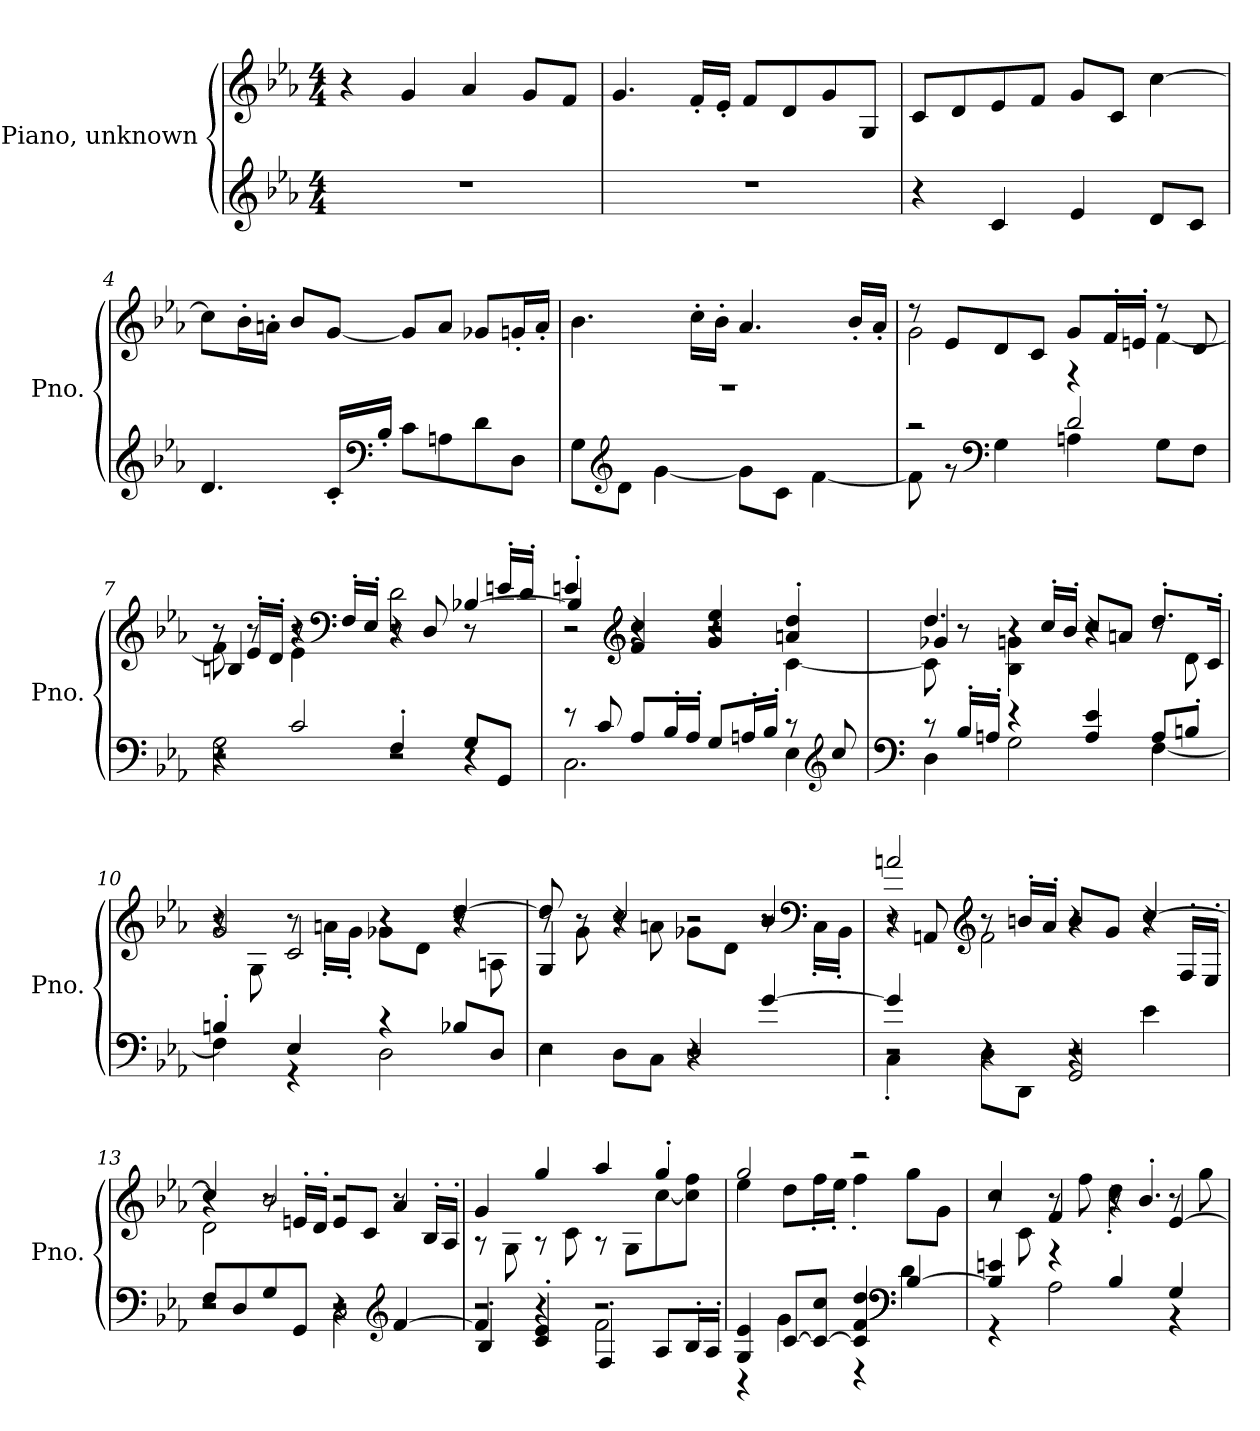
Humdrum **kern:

**kern	**kern
*part1	*part1
*staff2	*staff1
*I"Piano, unknown	*
*I'Pno.	*
*clefG2	*clefG2
*k[b-e-a-]	*k[b-e-a-]
*M4/4	*M4/4
*MM120	*MM120
=1	=1
1r	4r
.	4g/
.	4a-/
.	8g/L
.	8f/J
=2	=2
1r	4.g/
.	16f'/LL
.	16e-'/JJ
.	8f/L
.	8d/
.	8g/
.	8G/J
=3	=3
4r	8c/L
.	8d/
4c/	8e-/
.	8f/J
4e-/	8g/L
.	8c/J
8d/L	[4cc\
8c/J	.
=4	=4
4.d/	8cc\L]
.	16b-'\L
.	16an'\JJ
.	8b-/L
16c'/LL	[8g/J
*clefF4	*
16B-'/JJ	.
8c\L	8g/L]
8An\	8a/J
8d\	8g-X/L
8D\J	16gn'/L
.	16a'/JJ
!!LO:LB:g=z
=5	=5
*^	*
1r	8G\L	4.b-\
*clefG2	*	*
.	8d\J	.
.	[4g\	.
.	.	16cc'\LL
.	.	16b-'\JJ
.	8g\L]	4.a-/
.	8c\J	.
.	[4f\	.
.	.	16b-'/LL
.	.	16a-'/JJ
=6	=6	=6
*	*	*^
2r	8f\]	8r	2g\
.	8r	8e-/L	.
*clefF4	*	*	*
.	4G\	8d/	.
.	.	8c/J	.
2d/	4An\	8g/L	4r
.	.	16f'/L	.
.	.	16en'/JJ	.
.	8G\L	8r	[4f\
.	8F\J	8d/	.
=7	=7	=7	=7
*	*^	*	*^
4r	2G\	2r	8r	8f\]	4Bn/
.	.	.	16e-'/LL	8r	.
.	.	.	16d'/JJ	.	.
2c/	.	.	8r	4e-\	4r
*	*	*	*clefF4	*	*
.	.	.	16F'/LL	.	.
.	.	.	16E-'/JJ	.	.
.	2r	4F'/	8r	2d\	4r
.	.	.	8D/	.	.
4r	.	8G/L	8r	.	[4B-X/
.	.	8GG/J	16en'/LL	.	.
.	.	.	16d'/JJ	.	.
*	*v	*v	*	*	*
!!LO:LB:g=z	!!	!!
=8	=8	=8	=8	=8
8r	2.C\	4en'/	2r	4B-/]
8c/	.	.	.	.
*	*	*clefG2	*	*
8A-/L	.	4f/ 4cc/	.	4r
16B-'/L	.	.	.	.
16A-'/JJ	.	.	.	.
8G/L	.	4g/ 4ee-/	4r	2r
16An'/L	.	.	.	.
16B-'/JJ	.	.	.	.
8r	4E-\	4an/' 4dd/'	[4c\	.
*clefG2	*	*	*	*
8cc/	.	.	.	.
=9	=9	=9	=9	=9
*clefF4	*	*	*	*
8r	4D\	4.dd/	8c\]	4g-X/
16B-'/LL	.	.	8r	.
16An'/JJ	.	.	.	.
4r	2G\	.	4B-\ 4gn\	4r
.	.	16cc'/LL	.	.
.	.	16b-'/JJ	.	.
4A/ 4e-/	.	8cc/L	4r	2r
.	.	8an/J	.	.
8A/L	[4F\	8.dd'/L	8r	.
8Bn'/J	.	.	8d\	.
.	.	16c'/Jk	.	.
=10	=10	=10	=10	=10
4Bn'/	4F\]	2g/	8r	4r
.	.	.	8G\	.
4E-/	4r	.	8r	2c/
.	.	.	16an'\LL	.
.	.	.	16g'\JJ	.
4r	2D\	4r	8g-X\L	.
.	.	.	8d\J	.
8B-X/L	.	[4dd/	8r	4r
8D/J	.	.	8An\	.
!!LO:LB:g=z	!!	!!
=11	=11	=11	=11	=11
*	*^	*	*	*
2r	4E-\	2r	8dd/]	8r	4G/
.	.	.	8r	8g\	.
.	8D\L	.	2cc/	8r	4r
.	8C\J	.	.	8an\	.
4r	2r	2D/	.	8g-X\L	2r
.	.	.	.	8d\J	.
[4g/	.	.	4b-/	8r	.
*	*	*	*clefF4	*	*
.	.	.	.	16C'\LL	.
.	.	.	.	16BB-'\JJ	.
=12	=12	=12	=12	=12	=12
4g/]	4C'\	2r	2an/	4r	8r
.	.	.	.	.	8AAn/
*	*	*	*clefG2	*	*
4r	8D\L	.	.	2f\	8r
.	8DD\J	.	.	.	16bn'/LL
.	.	.	.	.	16a'/JJ
2r	4r	2GG/	4r	.	8b/L
.	.	.	.	.	8g/J
.	4e-\	.	[4cc/	4r	8r
.	.	.	.	.	16F'/LL
.	.	.	.	.	16E-'/JJ
=13	=13	=13	=13	=13	=13
2r	2r	8F/L	4cc/]	2d\	4r
.	.	8D/	.	.	.
.	.	8G/	2b-/	.	8r
.	.	8GG/J	.	.	16en'/LL
.	.	.	.	.	16d'/JJ
4r	2C\	2r	.	2r	8e/L
.	.	.	.	.	8c/J
*clefG2	*	*	*	*	*
[4f/	.	.	4a-/	.	8r
.	.	.	.	.	16B-'/LL
.	.	.	.	.	16A-'/JJ
*	*	*	*	*v	*v
!!LO:LB:g=z
=14	=14	=14	=14	=14
4f/]	2r	4B-'/	4g/	8r
.	.	.	.	8G\
4r	.	4c/' 4e-/'	4gg/	8r
.	.	.	.	8c\
2r	2f\	4F'/	4aa-/	8r
.	.	.	.	8G\L
.	.	8A-/L	4gg'/	[8cc\
.	.	16B-'/L	.	8cc\] 8ff\J
.	.	16A-'/JJ	.	.
*	*v	*v	*	*
=15	=15	=15	=15
4G/ 4e-/	4r	2gg/	4ee-\
[8c/L	4g\	.	8dd\L
8c/_ 8cc/J	.	.	16ff'\L
.	.	.	16ee-'\JJ
4c/] 4f/ 4dd/	4r	2r	4ff'\
*clefF4	*	*	*
[4B-/	4d\	.	8gg\L
.	.	.	8g\J
=16	=16	=16	=16
*	*	*	*^
4B-/] 4en/	4r	4cc/	8r	2r
.	.	.	8c\	.
4r	2A-\	4f/	8r	.
.	.	.	8ff\	.
4B-/	.	8r	4dd'\	4r
.	.	4.b-'/	.	.
4G/	4r	.	8r	[4e-/
.	.	.	8gg\	.
*v	*v	*	*	*
*	*v	*v	*v
=	=
*-	*-
